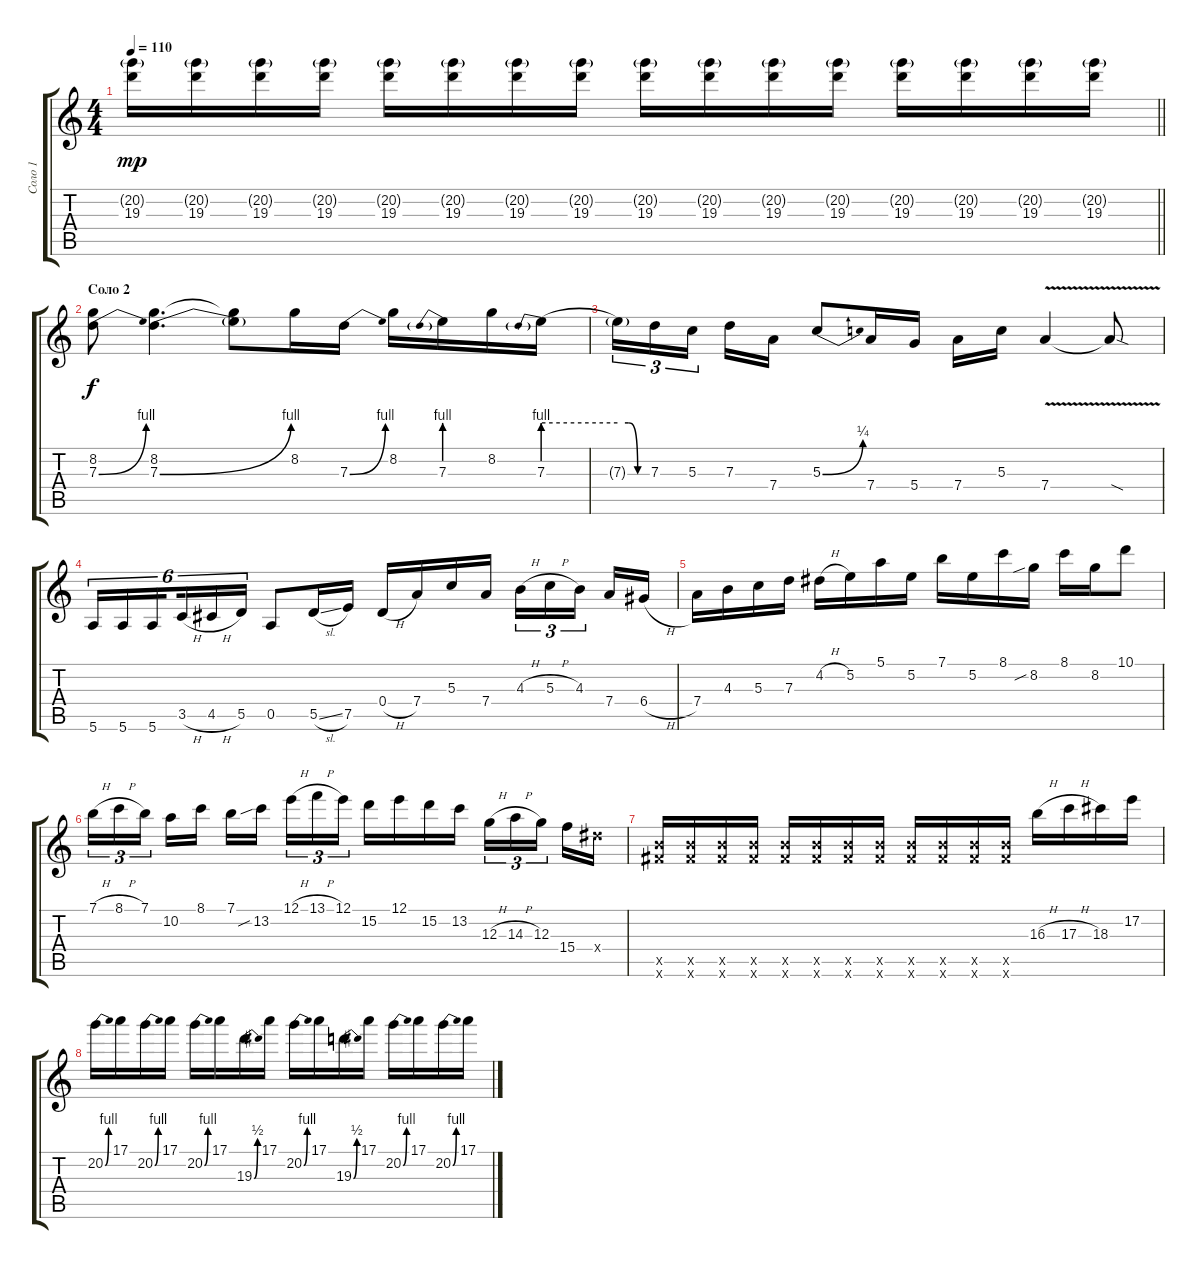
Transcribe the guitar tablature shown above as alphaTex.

\track ("Соло 1" "Соло 1") {instrument distortionguitar}
\staff {score tabs}
\tuning (E4 B3 G3 D3 A2 E2) {hide}
\ts (4 4)
\tempo 110
\clef g2
\barLineRight lightlight
\ks c
(20.2{g} 19.3).16{dy mp} (20.2{g} 19.3).16 (20.2{g} 19.3).16 (20.2{g} 19.3).16 (20.2{g} 19.3).16 (20.2{g} 19.3).16 (20.2{g} 19.3).16 (20.2{g} 19.3).16 (20.2{g} 19.3).16 (20.2{g} 19.3).16 (20.2{g} 19.3).16 (20.2{g} 19.3).16 (20.2{g} 19.3).16 (20.2{g} 19.3).16 (20.2{g} 19.3).16 (20.2{g} 19.3).16 |
\section ("" "Соло 2")
(8.2 7.3{be (bend 0 0 60 4)}).8{dy f} (8.2 7.3{be (bend 0 0 60 4)}).4{d} (8.2{t} 7.3{t}).8 8.2.16 7.3{be (bend 0 0 60 4)}.16 8.2.16 7.3{be (prebend 0 4 60 4)}.16 8.2.16 7.3{be (prebend 0 4 60 4)}.16 |
7.3{be (custom 0 4 20 4 40 0 60 0) t}.16{tu (3 2)} 7.3.16{tu (3 2)} 5.3.16{tu (3 2) beam splitsecondary} 7.3.16 7.4.16 5.3{be (bend 0 0 60 1)}.8 7.4.16 5.4.16 7.4.16 5.3.16 7.4{v}.4 7.4{sod t}.8 |
5.6.16{tu (6 4)} 5.6.16{tu (6 4)} 5.6.16{tu (6 4) beam splitsecondary} 3.5{h}.16{tu (6 4)} 4.5{h}.16{tu (6 4)} 5.5.16{tu (6 4)} 0.5.8 5.5{sl}.16 7.5.16 0.4{h}.16 7.4.16 5.3.16 7.4.16 4.3{h}.16{tu (3 2)} 5.3{h}.16{tu (3 2)} 4.3.16{tu (3 2) beam splitsecondary} 7.4.16 6.4{h}.16 |
7.4.16 4.3.16 5.3.16 7.3.16 4.2{h}.16 5.2.16 5.1.16 5.2.16 7.1.16 5.2.16 8.1.16 8.2{sib}.16 8.1.16 8.2.16 10.1.8 |
7.1{h}.16{tu (3 2)} 8.1{h}.16{tu (3 2)} 7.1.16{tu (3 2) beam splitsecondary} 10.2.16 8.1.16 7.1.16 13.2{sib}.16{beam splitsecondary} 12.1{h}.16{tu (3 2)} 13.1{h}.16{tu (3 2)} 12.1.16{tu (3 2)} 15.2.16 12.1.16 15.2.16 13.2.16 12.3{h}.16{tu (3 2)} 14.3{h}.16{tu (3 2)} 12.3.16{tu (3 2) beam splitsecondary} 15.4.16 13.4{x}.16 |
(14.5{x} 14.6{x}).16 (14.5{x} 14.6{x}).16 (14.5{x} 14.6{x}).16 (14.5{x} 14.6{x}).16 (14.5{x} 14.6{x}).16 (14.5{x} 14.6{x}).16 (14.5{x} 14.6{x}).16 (14.5{x} 14.6{x}).16 (14.5{x} 14.6{x}).16 (14.5{x} 14.6{x}).16 (14.5{x} 14.6{x}).16 (14.5{x} 14.6{x}).16 16.3{h}.16 17.3{h}.16 18.3.16 17.2.16 |
20.2{be (bend 0 0 60 4)}.16 17.1.16 20.2{be (bend 0 0 60 4)}.16 17.1.16 20.2{be (bend 0 0 60 4)}.16 17.1.16 19.3{be (bend 0 0 60 2)}.16 17.1.16 20.2{be (bend 0 0 60 4)}.16 17.1.16 19.3{be (bend 0 0 60 2)}.16 17.1.16 20.2{be (bend 0 0 60 4)}.16 17.1.16 20.2{be (bend 0 0 60 4)}.16 17.1.16
